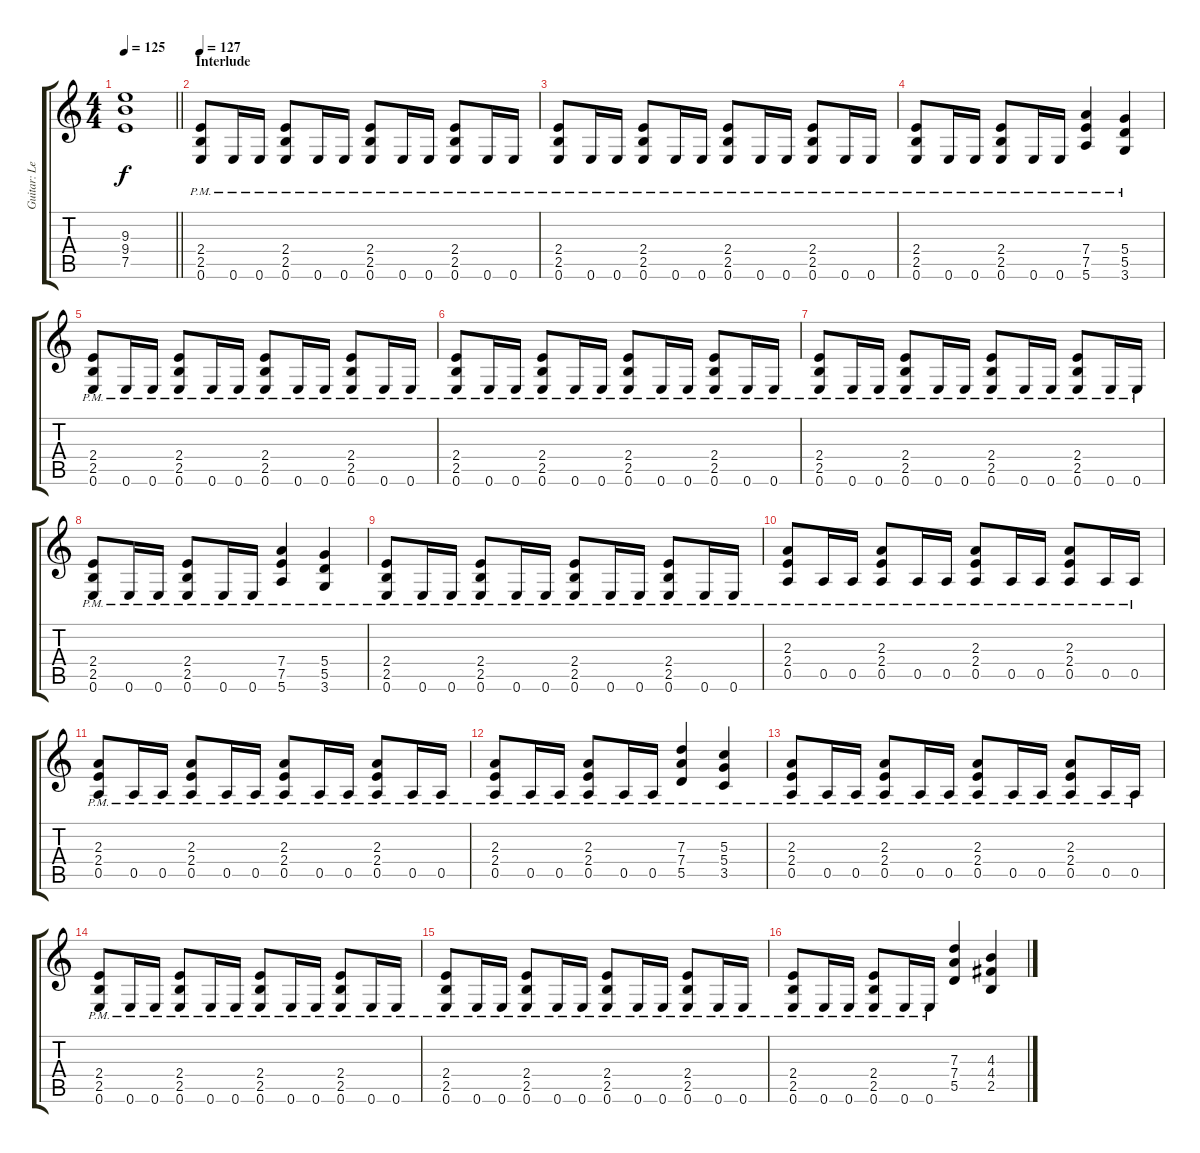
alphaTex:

\track ("Guitar: Lead" "Guitar: Le") {instrument overdrivenguitar}
\staff {score tabs}
\tuning (E4 B3 G3 D3 A2 E2) {hide}
\ts (4 4)
\tempo 125
\clef g2
\barLineRight lightlight
\ks c
(9.3{t} 9.4{t} 7.5{t}).1{dy f} |
\section ("" "Interlude")
\tempo 127
(2.4{pm} 2.5{pm} 0.6{pm}).8 0.6{pm}.16 0.6{pm}.16 (2.4{pm} 2.5{pm} 0.6{pm}).8 0.6{pm}.16 0.6{pm}.16 (2.4{pm} 2.5{pm} 0.6{pm}).8 0.6{pm}.16 0.6{pm}.16 (2.4{pm} 2.5{pm} 0.6{pm}).8 0.6{pm}.16 0.6{pm}.16 |
(2.4{pm} 2.5{pm} 0.6{pm}).8 0.6{pm}.16 0.6{pm}.16 (2.4{pm} 2.5{pm} 0.6{pm}).8 0.6{pm}.16 0.6{pm}.16 (2.4{pm} 2.5{pm} 0.6{pm}).8 0.6{pm}.16 0.6{pm}.16 (2.4{pm} 2.5{pm} 0.6{pm}).8 0.6{pm}.16 0.6{pm}.16 |
(2.4{pm} 2.5{pm} 0.6{pm}).8 0.6{pm}.16 0.6{pm}.16 (2.4{pm} 2.5{pm} 0.6{pm}).8 0.6{pm}.16 0.6{pm}.16 (7.4{pm} 7.5{pm} 5.6{pm}).4 (5.4{pm} 5.5{pm} 3.6{pm}).4 |
(2.4{pm} 2.5{pm} 0.6{pm}).8 0.6{pm}.16 0.6{pm}.16 (2.4{pm} 2.5{pm} 0.6{pm}).8 0.6{pm}.16 0.6{pm}.16 (2.4{pm} 2.5{pm} 0.6{pm}).8 0.6{pm}.16 0.6{pm}.16 (2.4{pm} 2.5{pm} 0.6{pm}).8 0.6{pm}.16 0.6{pm}.16 |
(2.4{pm} 2.5{pm} 0.6{pm}).8 0.6{pm}.16 0.6{pm}.16 (2.4{pm} 2.5{pm} 0.6{pm}).8 0.6{pm}.16 0.6{pm}.16 (2.4{pm} 2.5{pm} 0.6{pm}).8 0.6{pm}.16 0.6{pm}.16 (2.4{pm} 2.5{pm} 0.6{pm}).8 0.6{pm}.16 0.6{pm}.16 |
(2.4{pm} 2.5{pm} 0.6{pm}).8 0.6{pm}.16 0.6{pm}.16 (2.4{pm} 2.5{pm} 0.6{pm}).8 0.6{pm}.16 0.6{pm}.16 (2.4{pm} 2.5{pm} 0.6{pm}).8 0.6{pm}.16 0.6{pm}.16 (2.4{pm} 2.5{pm} 0.6{pm}).8 0.6{pm}.16 0.6{pm}.16 |
(2.4{pm} 2.5{pm} 0.6{pm}).8 0.6{pm}.16 0.6{pm}.16 (2.4{pm} 2.5{pm} 0.6{pm}).8 0.6{pm}.16 0.6{pm}.16 (7.4{pm} 7.5{pm} 5.6{pm}).4 (5.4{pm} 5.5{pm} 3.6{pm}).4 |
(2.4{pm} 2.5{pm} 0.6{pm}).8 0.6{pm}.16 0.6{pm}.16 (2.4{pm} 2.5{pm} 0.6{pm}).8 0.6{pm}.16 0.6{pm}.16 (2.4{pm} 2.5{pm} 0.6{pm}).8 0.6{pm}.16 0.6{pm}.16 (2.4{pm} 2.5{pm} 0.6{pm}).8 0.6{pm}.16 0.6{pm}.16 |
(2.3{pm} 2.4{pm} 0.5{pm}).8 0.5{pm}.16 0.5{pm}.16 (2.3{pm} 2.4{pm} 0.5{pm}).8 0.5{pm}.16 0.5{pm}.16 (2.3{pm} 2.4{pm} 0.5{pm}).8 0.5{pm}.16 0.5{pm}.16 (2.3{pm} 2.4{pm} 0.5{pm}).8 0.5{pm}.16 0.5{pm}.16 |
(2.3{pm} 2.4{pm} 0.5{pm}).8 0.5{pm}.16 0.5{pm}.16 (2.3{pm} 2.4{pm} 0.5{pm}).8 0.5{pm}.16 0.5{pm}.16 (2.3{pm} 2.4{pm} 0.5{pm}).8 0.5{pm}.16 0.5{pm}.16 (2.3{pm} 2.4{pm} 0.5{pm}).8 0.5{pm}.16 0.5{pm}.16 |
(2.3{pm} 2.4{pm} 0.5{pm}).8 0.5{pm}.16 0.5{pm}.16 (2.3{pm} 2.4{pm} 0.5{pm}).8 0.5{pm}.16 0.5{pm}.16 (7.3{pm} 7.4{pm} 5.5{pm}).4 (5.3{pm} 5.4{pm} 3.5{pm}).4 |
(2.3{pm} 2.4{pm} 0.5{pm}).8 0.5{pm}.16 0.5{pm}.16 (2.3{pm} 2.4{pm} 0.5{pm}).8 0.5{pm}.16 0.5{pm}.16 (2.3{pm} 2.4{pm} 0.5{pm}).8 0.5{pm}.16 0.5{pm}.16 (2.3{pm} 2.4{pm} 0.5{pm}).8 0.5{pm}.16 0.5{pm}.16 |
(2.4{pm} 2.5{pm} 0.6{pm}).8 0.6{pm}.16 0.6{pm}.16 (2.4{pm} 2.5{pm} 0.6{pm}).8 0.6{pm}.16 0.6{pm}.16 (2.4{pm} 2.5{pm} 0.6{pm}).8 0.6{pm}.16 0.6{pm}.16 (2.4{pm} 2.5{pm} 0.6{pm}).8 0.6{pm}.16 0.6{pm}.16 |
(2.4{pm} 2.5{pm} 0.6{pm}).8 0.6{pm}.16 0.6{pm}.16 (2.4{pm} 2.5{pm} 0.6{pm}).8 0.6{pm}.16 0.6{pm}.16 (2.4{pm} 2.5{pm} 0.6{pm}).8 0.6{pm}.16 0.6{pm}.16 (2.4{pm} 2.5{pm} 0.6{pm}).8 0.6{pm}.16 0.6{pm}.16 |
(2.4{pm} 2.5{pm} 0.6{pm}).8 0.6{pm}.16 0.6{pm}.16 (2.4{pm} 2.5{pm} 0.6{pm}).8 0.6{pm}.16 0.6{pm}.16 (7.3 7.4 5.5).4 (4.3 4.4 2.5).4
